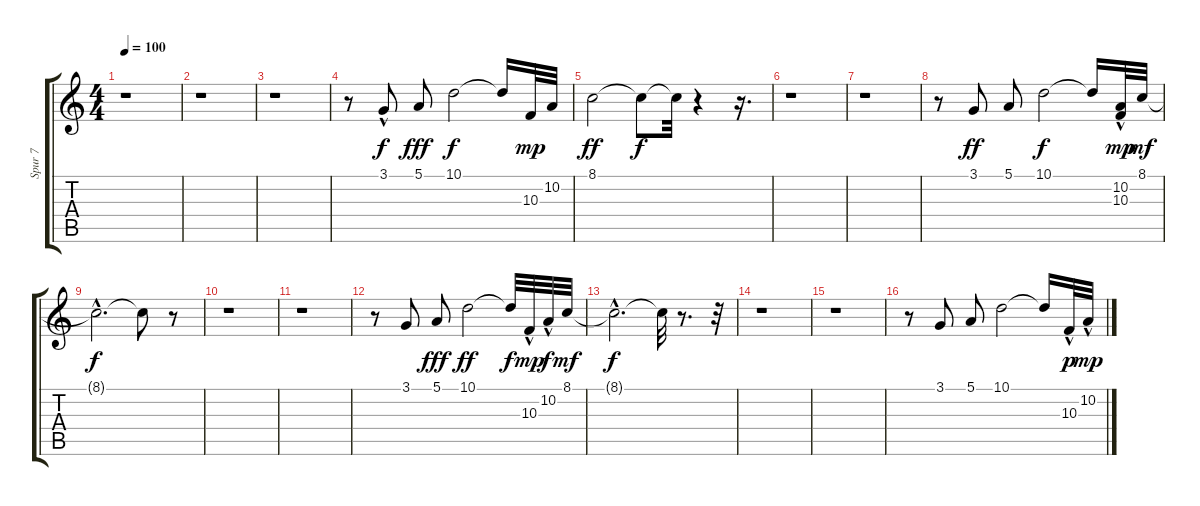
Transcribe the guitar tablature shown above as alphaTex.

\track ("Spur 7" "Spur 7") {instrument panflute}
\staff {score tabs}
\tuning (E4 B3 G3 D3 A2 E2) {hide}
\ts (4 4)
\tempo 100
\clef g2
\ks c
r.1{dy f} |
r.1 |
r.1 |
r.8 3.1{hac}.8 5.1.8{dy fff} 10.1.2{dy f} 10.1{t}.16 10.3.32{dy mp} 10.2.32 |
8.1.2{dy ff} 8.1{t}.8{dy f} 8.1{t}.32 r.4 r.16{d} |
r.1 |
r.1 |
r.8 3.1.8{dy ff} 5.1.8 10.1.2{dy f} 10.1{t}.16 (10.2{hac} 10.3{hac}).32{dy mp} 8.1.32{dy mf} |
8.1{hac t}.2{d dy f} 8.1{t}.8 r.8 |
r.1 |
r.1 |
r.8 3.1.8 5.1.8{dy fff} 10.1.2{dy ff} 10.1{t}.32{dy f} 10.3{hac}.32{dy mp} 10.2{hac}.32{dy f} 8.1.32{dy mf} |
8.1{hac t}.2{d dy f} 8.1{t}.32 r.8{d} r.32 |
r.1 |
r.1 |
r.8 3.1.8 5.1.8 10.1.2 10.1{t}.16 10.3{hac}.32{dy p} 10.2{hac}.32{dy mp}
